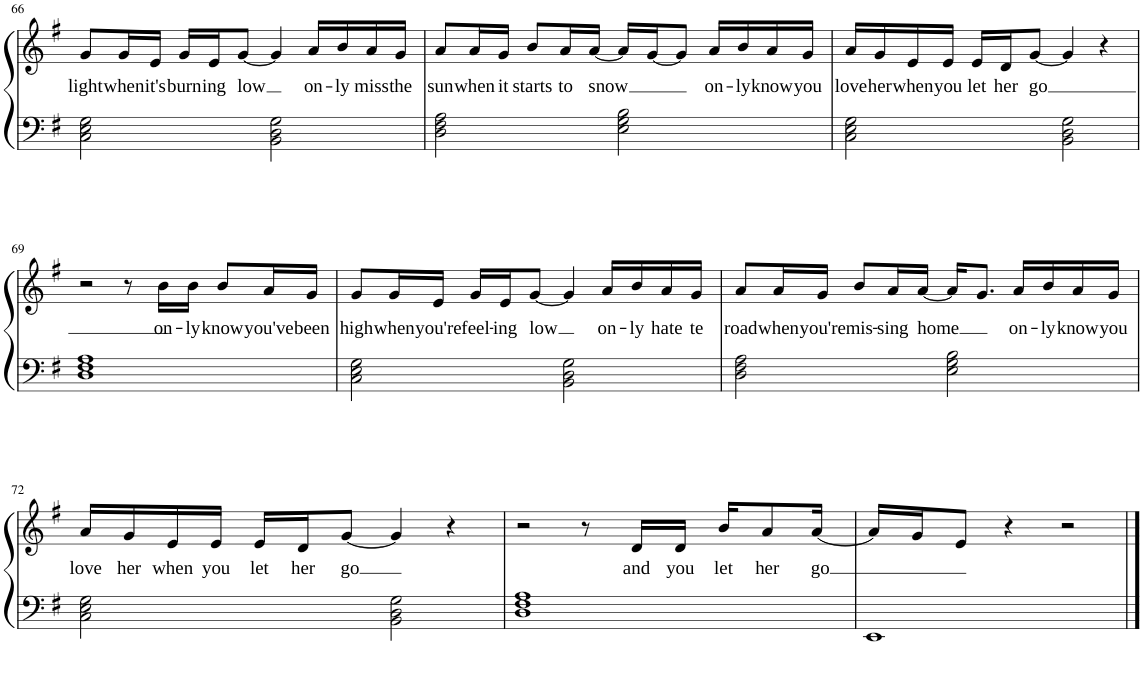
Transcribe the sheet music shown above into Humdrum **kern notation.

**kern	**kern	**text
*part1	*part1	*part1
*staff2	*staff1	*staff1
*I"Piano	*	*
*I'Pno	*	*
!!LO:PB:g=z
*clefF4	*clefG2	*
*k[f#]	*k[f#]	*
*M4/4	*M4/4	*
=66	=66	=66
!	!	!LO:LY:b
2C\ 2E\ 2G\	8g/L	light
!	!	!LO:LY:b
.	16g/L	when
!	!	!LO:LY:b
.	16e/JJ	it's
!	!	!LO:LY:b
.	16g/LL	burn-
!	!	!LO:LY:b
.	16e/J	-ing
!	!	!LO:LY:b
.	[8g/J	low
2BB\ 2D\ 2G\	4g/]	.
!	!	!LO:LY:b
.	16a/LL	on-
!	!	!LO:LY:b
.	16b/	-ly
!	!	!LO:LY:b
.	16a/	miss
!	!	!LO:LY:b
.	16g/JJ	the
=67	=67	=67
!	!	!LO:LY:b
2D\ 2F#\ 2A\	8a/L	sun
!	!	!LO:LY:b
.	16a/L	when
!	!	!LO:LY:b
.	16g/JJ	it
!	!	!LO:LY:b
.	8b/L	starts
!	!	!LO:LY:b
.	16a/L	to
!	!	!LO:LY:b
.	[16a/JJ	snow
2E\ 2G\ 2B\	16a/LL]	.
.	[16g/J	.
.	8g/J]	.
!	!	!LO:LY:b
.	16a/LL	on-
!	!	!LO:LY:b
.	16b/	-ly
!	!	!LO:LY:b
.	16a/	know
!	!	!LO:LY:b
.	16g/JJ	you
=68	=68	=68
!	!	!LO:LY:b
2C\ 2E\ 2G\	16a/LL	love
!	!	!LO:LY:b
.	16g/	her
!	!	!LO:LY:b
.	16e/	when
!	!	!LO:LY:b
.	16e/JJ	you
!	!	!LO:LY:b
.	16e/LL	let
!	!	!LO:LY:b
.	16d/J	her
!	!	!LO:LY:b
.	[8g/J	go
2BB\ 2D\ 2G\	4g/]	.
.	4r	.
!!LO:LB:g=z
=69	=69	=69
1D 1F# 1A	2r	.
.	8r	.
!	!	!LO:LY:b
.	16b\LL	on-
!	!	!LO:LY:b
.	16b\JJ	-ly
!	!	!LO:LY:b
.	8b/L	know
!	!	!LO:LY:b
.	16a/L	you've
!	!	!LO:LY:b
.	16g/JJ	been
=70	=70	=70
!	!	!LO:LY:b
2C\ 2E\ 2G\	8g/L	high
!	!	!LO:LY:b
.	16g/L	when
!	!	!LO:LY:b
.	16e/JJ	you're
!	!	!LO:LY:b
.	16g/LL	feel-
!	!	!LO:LY:b
.	16e/J	-ing
!	!	!LO:LY:b
.	[8g/J	low
2BB\ 2D\ 2G\	4g/]	.
!	!	!LO:LY:b
.	16a/LL	on-
!	!	!LO:LY:b
.	16b/	-ly
!	!	!LO:LY:b
.	16a/	hate
!	!	!LO:LY:b
.	16g/JJ	te
=71	=71	=71
!	!	!LO:LY:b
2D\ 2F#\ 2A\	8a/L	road
!	!	!LO:LY:b
.	16a/L	when
!	!	!LO:LY:b
.	16g/JJ	you're
!	!	!LO:LY:b
.	8b/L	mis-
!	!	!LO:LY:b
.	16a/L	-sing
!	!	!LO:LY:b
.	[16a/JJ	home
2E\ 2G\ 2B\	16a/KL]	.
.	8.g/J	.
!	!	!LO:LY:b
.	16a/LL	on-
!	!	!LO:LY:b
.	16b/	-ly
!	!	!LO:LY:b
.	16a/	know
!	!	!LO:LY:b
.	16g/JJ	you
!!LO:LB:g=z
=72	=72	=72
!	!	!LO:LY:b
2C\ 2E\ 2G\	16a/LL	love
!	!	!LO:LY:b
.	16g/	her
!	!	!LO:LY:b
.	16e/	when
!	!	!LO:LY:b
.	16e/JJ	you
!	!	!LO:LY:b
.	16e/LL	let
!	!	!LO:LY:b
.	16d/J	her
!	!	!LO:LY:b
.	[8g/J	go
2BB\ 2D\ 2G\	4g/]	.
.	4r	.
=73	=73	=73
1D 1F# 1A	2r	.
.	8r	.
!	!	!LO:LY:b
.	16d/LL	and
!	!	!LO:LY:b
.	16d/JJ	you
!	!	!LO:LY:b
.	16b/KL	let
!	!	!LO:LY:b
.	8a/	her
!	!	!LO:LY:b
.	[16a/Jk	go
=74	=74	=74
1EE	16a/LL]	.
.	16g/J	.
.	8e/J	.
.	4r	.
.	2r	.
==	==	==
*-	*-	*-
